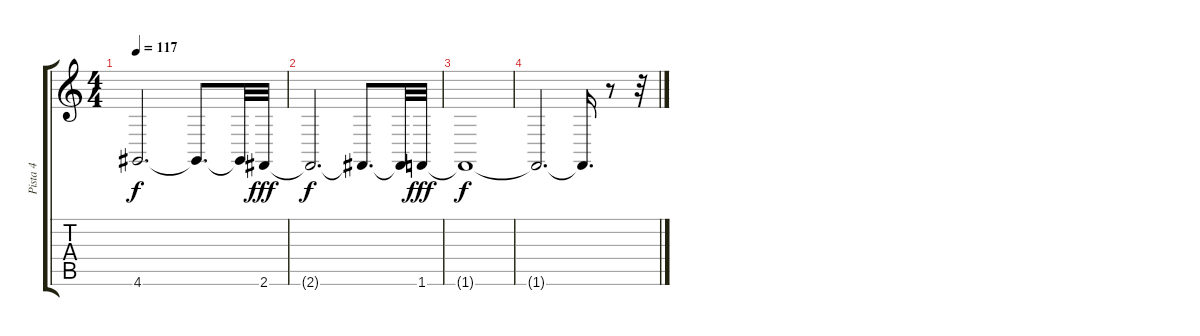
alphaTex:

\track ("Pista 4" "Pista 4") {instrument vibraphone}
\staff {score tabs}
\tuning (E4 B3 G3 D3 A2 E2) {hide}
\ts (4 4)
\tempo 117
\clef g2
\ks c
4.6{t}.2{d dy f} 4.6{t}.8{d} 4.6{t}.32 2.6.32{dy fff} |
2.6{t}.2{d dy f} 2.6{t}.8{d} 2.6{t}.32 1.6.32{dy fff} |
1.6{t}.1{dy f} |
1.6{t}.2{d} 1.6{t}.16{d} r.8 r.32
